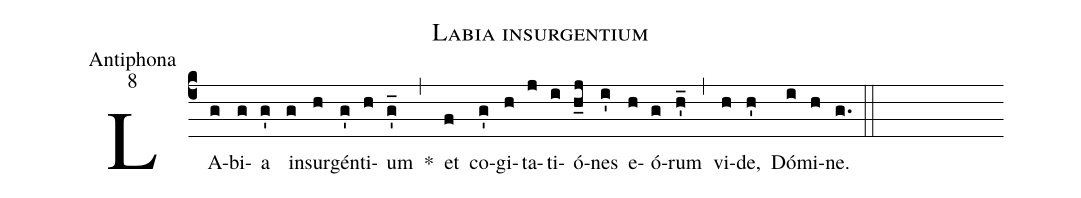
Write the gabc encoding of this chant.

name:Labia insurgentium;
office-part:Antiphona;
mode:8;
%%
(c4) LA(g)bi(g)a(g') in(g)sur(h)gén(g')ti(h)um(g'_) *(,) et(f) co(g')gi(h)ta(j)ti(i)ó(h_j)nes(i') e(h)ó(g)rum(h'_) (,) vi(h)de,(h') Dó(i)mi(h)ne.(g.) (::)
